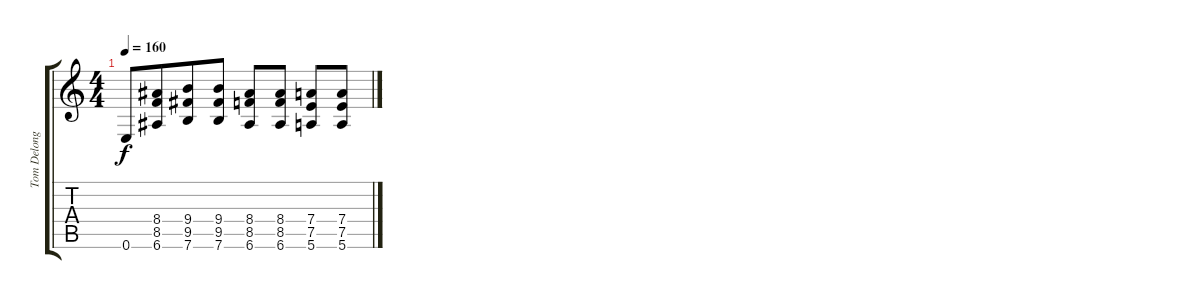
\track ("Tom Delonge Distorted Guitar Left Ear" "Tom Delong") {instrument overdrivenguitar}
\staff {score tabs}
\tuning (E4 B3 G3 D3 A2 E2) {hide}
\ts (4 4)
\tempo 160
\clef g2
\ks c
0.6.8{dy f beam merge} (8.4 8.5 6.6).8{beam merge} (9.4 9.5 7.6).8{beam merge} (9.4 9.5 7.6).8 (8.4 8.5 6.6).8 (8.4 8.5 6.6).8 (7.4 7.5 5.6).8{beam merge} (7.4 7.5 5.6).8
